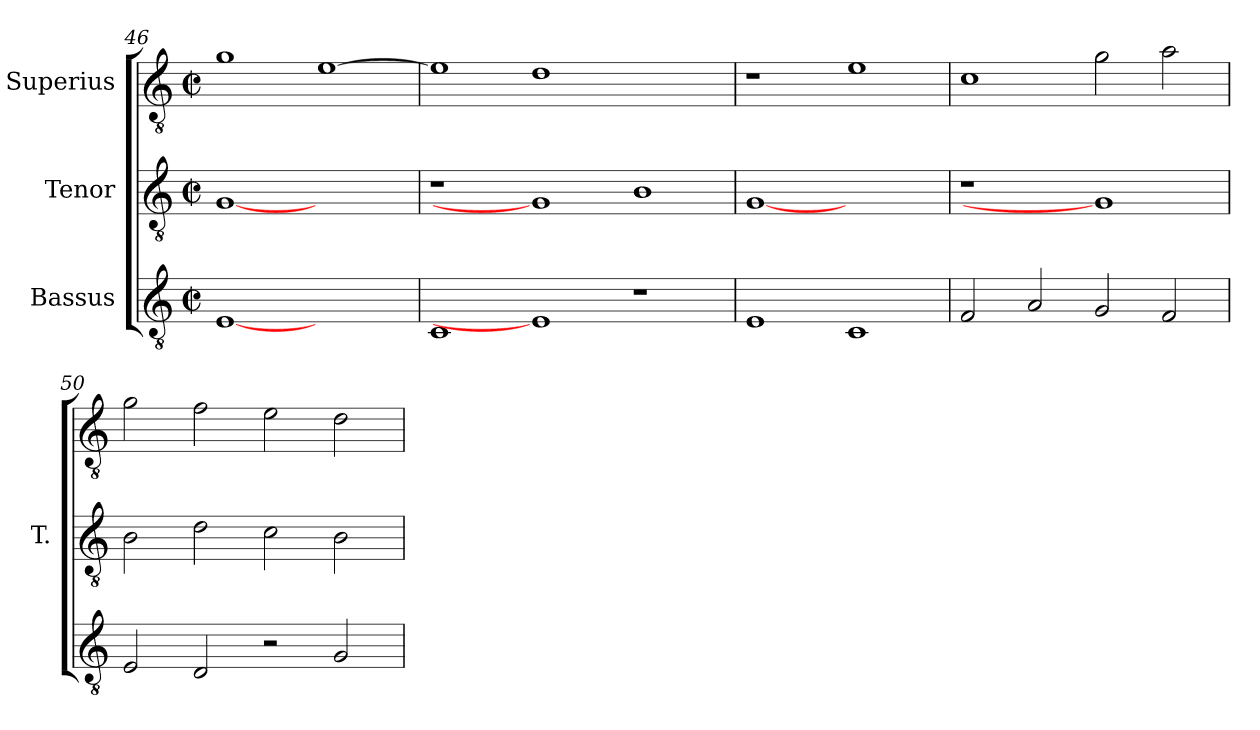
**kern	**kern	**kern
*part3	*part2	*part1
*staff3	*staff2	*staff1
*I"Bassus	*I"Tenor	*I"Superius
*	*I'T.	*
*clefGv2	*clefGv2	*clefGv2
*ITrd7c12	*ITrd7c12	*ITrd7c12
*k[]	*k[]	*k[]
*C:	*C:	*C:
*M2/2	*M2/2	*M2/2
*met(c|)	*met(c|)	*met(c|)
=46	=46	=46
[1EEi	[1GGi	1Gi
1ryy	1ryy	[>1Ei
=47	=47	=47
1CCi	1r	1Ei]
1EEi]	1GGi]	1Di
1r	1BBi	1ryy
=48	=48	=48
1EEi	[1GGi	1r
1CCi	1ryy	1Ei
=49	=49	=49
!	!LO:N:vis=1	!
2FFi/	1r	1Ci
2AAi/	.	.
2GGi/	1GGi]	2Gi\
2FFi/	.	2Ai\
=50	=50	=50
2EEi/	2BBi\	2Gi\
2DDi/	2Di\	2Fi\
2r	2Ci\	2Ei\
2GGi/	2BBi\	2Di\
=	=	=
*-	*-	*-
